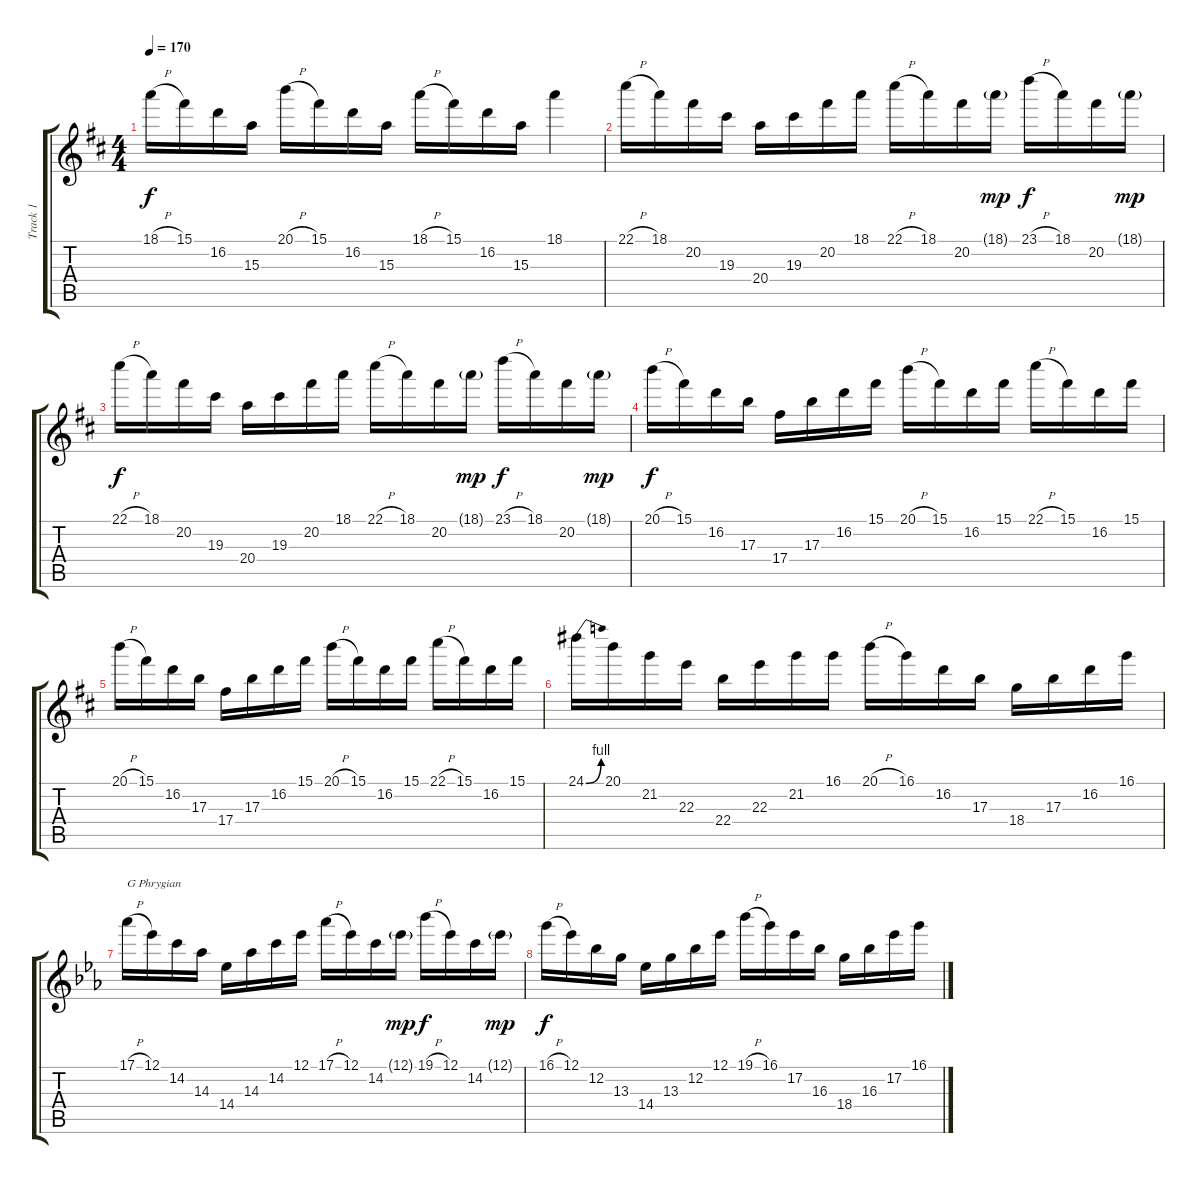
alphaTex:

\track ("Track 1" "Track 1") {instrument distortionguitar}
\staff {score tabs}
\tuning (Eb4 Bb3 Gb3 Db3 Ab2 Eb2) {hide}
\ts (4 4)
\tempo 170
\clef g2
\ks bminor
18.1{h}.16{dy f} 15.1.16 16.2.16 15.3.16 20.1{h}.16 15.1.16 16.2.16 15.3.16 18.1{h}.16 15.1.16 16.2.16 15.3.16 18.1.4 |
22.1{h}.16 18.1.16 20.2.16 19.3.16 20.4.16 19.3.16 20.2.16 18.1.16 22.1{h}.16 18.1.16 20.2.16 18.1{g}.16{dy mp} 23.1{h}.16{dy f} 18.1.16 20.2.16 18.1{g}.16{dy mp} |
22.1{h}.16{dy f} 18.1.16 20.2.16 19.3.16 20.4.16 19.3.16 20.2.16 18.1.16 22.1{h}.16 18.1.16 20.2.16 18.1{g}.16{dy mp} 23.1{h}.16{dy f} 18.1.16 20.2.16 18.1{g}.16{dy mp} |
20.1{h}.16{dy f} 15.1.16 16.2.16 17.3.16 17.4.16 17.3.16 16.2.16 15.1.16 20.1{h}.16 15.1.16 16.2.16 15.1.16 22.1{h}.16 15.1.16 16.2.16 15.1.16 |
20.1{h}.16 15.1.16 16.2.16 17.3.16 17.4.16 17.3.16 16.2.16 15.1.16 20.1{h}.16 15.1.16 16.2.16 15.1.16 22.1{h}.16 15.1.16 16.2.16 15.1.16 |
24.1{be (bend 0 0 60 4)}.16 20.1.16 21.2.16 22.3.16 22.4.16 22.3.16 21.2.16 16.1.16 20.1{h}.16 16.1.16 16.2.16 17.3.16 18.4.16 17.3.16 16.2.16 16.1.16 |
\ks eb
17.1{h}.16{txt "G Phrygian"} 12.1.16 14.2.16 14.3.16 14.4.16 14.3.16 14.2.16 12.1.16 17.1{h}.16 12.1.16 14.2.16 12.1{g}.16{dy mp} 19.1{h}.16{dy f} 12.1.16 14.2.16 12.1{g}.16{dy mp} |
16.1{h}.16{dy f} 12.1.16 12.2.16 13.3.16 14.4.16 13.3.16 12.2.16 12.1.16 19.1{h}.16 16.1.16 17.2.16 16.3.16 18.4.16 16.3.16 17.2.16 16.1.16
